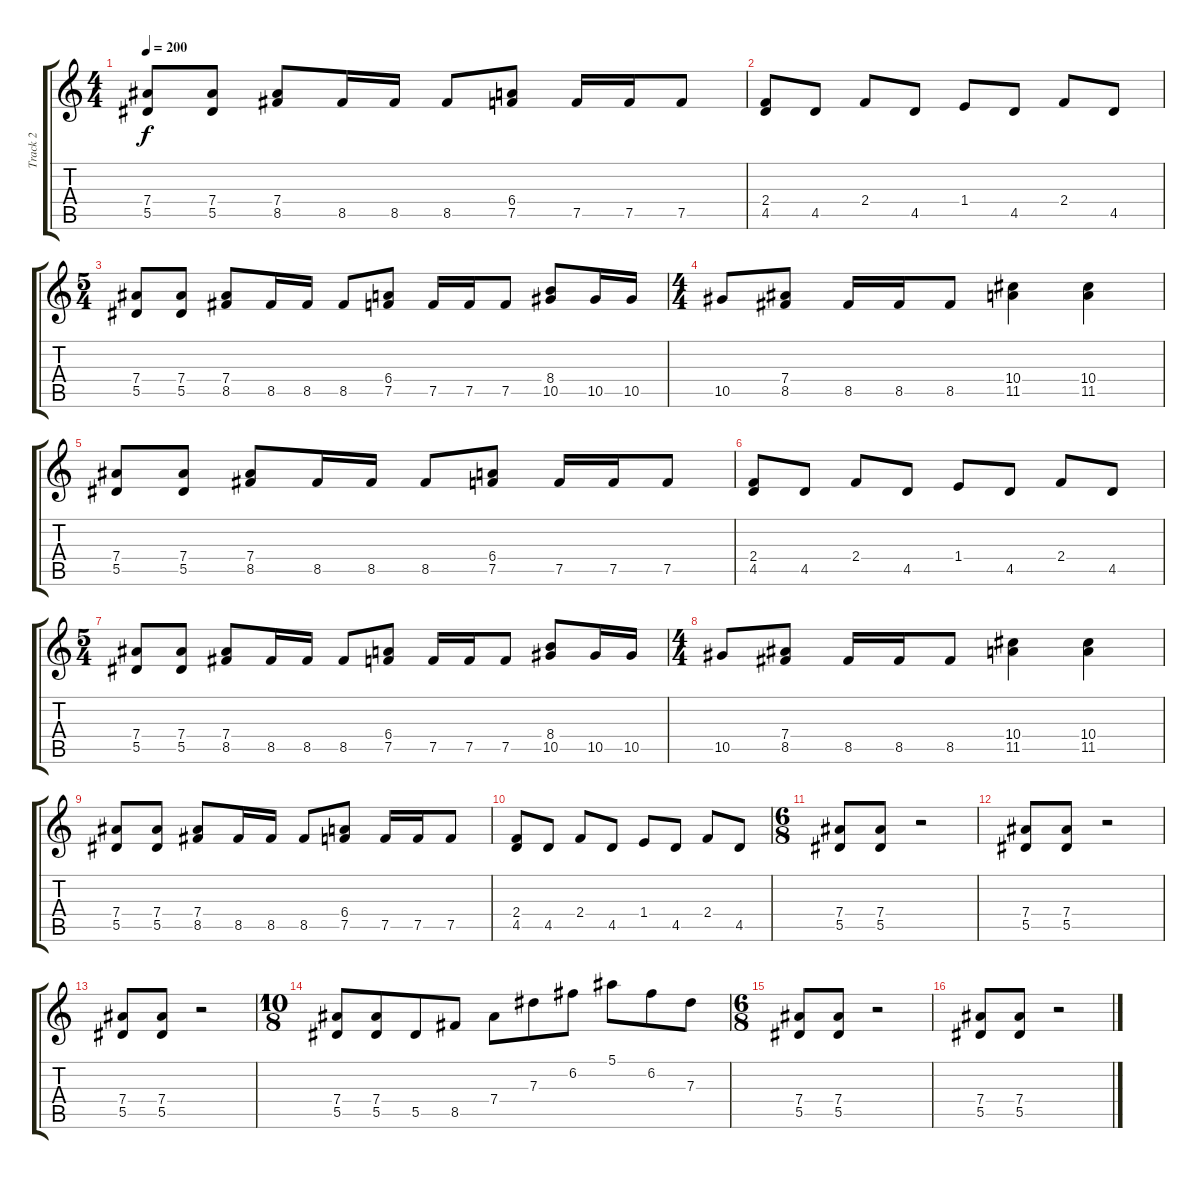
\track ("Track 2" "Track 2") {instrument distortionguitar}
\staff {score tabs}
\tuning (F4 C4 Ab3 Eb3 Bb2 F2) {hide}
\ts (4 4)
\tempo 200
\clef g2
\ks c
(7.4 5.5).8{dy f} (7.4 5.5).8 (7.4 8.5).8 8.5.16 8.5.16 8.5.8 (6.4 7.5).8 7.5.16 7.5.16 7.5.8 |
(2.4 4.5).8 4.5.8 2.4.8 4.5.8 1.4.8 4.5.8 2.4.8 4.5.8 |
\ts (5 4)
(7.4 5.5).8 (7.4 5.5).8 (7.4 8.5).8 8.5.16 8.5.16 8.5.8 (6.4 7.5).8 7.5.16 7.5.16 7.5.8 (8.4 10.5).8 10.5.16 10.5.16 |
\ts (4 4)
10.5.8 (7.4 8.5).8 8.5.16 8.5.16 8.5.8 (10.4 11.5).4 (10.4 11.5).4 |
(7.4 5.5).8 (7.4 5.5).8 (7.4 8.5).8 8.5.16 8.5.16 8.5.8 (6.4 7.5).8 7.5.16 7.5.16 7.5.8 |
(2.4 4.5).8 4.5.8 2.4.8 4.5.8 1.4.8 4.5.8 2.4.8 4.5.8 |
\ts (5 4)
(7.4 5.5).8 (7.4 5.5).8 (7.4 8.5).8 8.5.16 8.5.16 8.5.8 (6.4 7.5).8 7.5.16 7.5.16 7.5.8 (8.4 10.5).8 10.5.16 10.5.16 |
\ts (4 4)
10.5.8 (7.4 8.5).8 8.5.16 8.5.16 8.5.8 (10.4 11.5).4 (10.4 11.5).4 |
(7.4 5.5).8 (7.4 5.5).8 (7.4 8.5).8 8.5.16 8.5.16 8.5.8 (6.4 7.5).8 7.5.16 7.5.16 7.5.8 |
(2.4 4.5).8 4.5.8 2.4.8 4.5.8 1.4.8 4.5.8 2.4.8 4.5.8 |
\ts (6 8)
(7.4 5.5).8 (7.4 5.5).8 r.2 |
(7.4 5.5).8 (7.4 5.5).8 r.2 |
(7.4 5.5).8 (7.4 5.5).8 r.2 |
\ts (10 8)
(7.4 5.5).8 (7.4 5.5).8 5.5.8 8.5.8 7.4.8 7.3.8 6.2.8 5.1.8 6.2.8 7.3.8 |
\ts (6 8)
(7.4 5.5).8 (7.4 5.5).8 r.2 |
(7.4 5.5).8 (7.4 5.5).8 r.2
